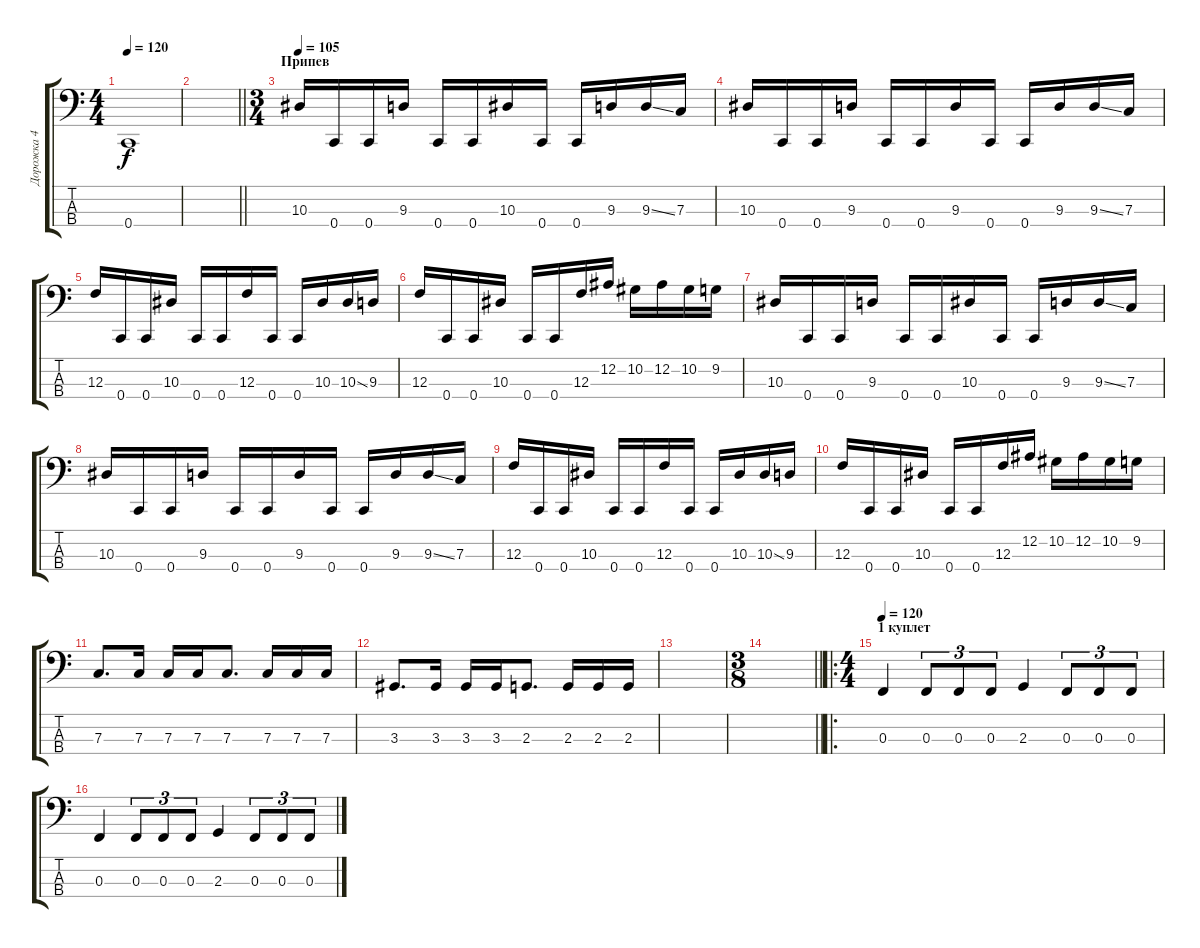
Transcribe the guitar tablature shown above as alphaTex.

\track ("Дорожка 4" "Дорожка 4") {instrument slapbass1}
\staff {score tabs}
\tuning (Eb2 Bb1 F1 C1) {hide}
\ts (4 4)
\tempo 120
\clef f4
\ks c
0.4.1{dy f} |
\barLineRight lightlight
|
\ts (3 4)
\section ("" "Припев")
\tempo 105
10.3.16 0.4.16 0.4.16 9.3.16 0.4.16 0.4.16 10.3.16 0.4.16 0.4.16 9.3.16 9.3{ss}.16 7.3.16 |
10.3.16 0.4.16 0.4.16 9.3.16 0.4.16 0.4.16 9.3.16 0.4.16 0.4.16 9.3.16 9.3{ss}.16 7.3.16 |
12.3.16 0.4.16 0.4.16 10.3.16 0.4.16 0.4.16 12.3.16 0.4.16 0.4.16 10.3.16 10.3{ss}.16 9.3.16 |
12.3.16 0.4.16 0.4.16 10.3.16 0.4.16 0.4.16 12.3.16 12.2.16 10.2.16 12.2.16 10.2.16 9.2.16 |
10.3.16 0.4.16 0.4.16 9.3.16 0.4.16 0.4.16 10.3.16 0.4.16 0.4.16 9.3.16 9.3{ss}.16 7.3.16 |
10.3.16 0.4.16 0.4.16 9.3.16 0.4.16 0.4.16 9.3.16 0.4.16 0.4.16 9.3.16 9.3{ss}.16 7.3.16 |
12.3.16 0.4.16 0.4.16 10.3.16 0.4.16 0.4.16 12.3.16 0.4.16 0.4.16 10.3.16 10.3{ss}.16 9.3.16 |
12.3.16 0.4.16 0.4.16 10.3.16 0.4.16 0.4.16 12.3.16 12.2.16 10.2.16 12.2.16 10.2.16 9.2.16 |
7.3.8{d} 7.3.16 7.3.16 7.3.16 7.3.8{d} 7.3.16 7.3.16 7.3.16 |
3.3.8{d} 3.3.16 3.3.16 3.3.16 2.3.8{d} 2.3.16 2.3.16 2.3.16 |
|
\ts (3 8)
\barLineRight lightlight
|
\ro
\ts (4 4)
\section ("" "1 куплет")
\tempo 120
0.3.4 0.3.8{tu (3 2)} 0.3.8{tu (3 2)} 0.3.8{tu (3 2)} 2.3.4 0.3.8{tu (3 2)} 0.3.8{tu (3 2)} 0.3.8{tu (3 2)} |
0.3.4 0.3.8{tu (3 2)} 0.3.8{tu (3 2)} 0.3.8{tu (3 2)} 2.3.4 0.3.8{tu (3 2)} 0.3.8{tu (3 2)} 0.3.8{tu (3 2)}
